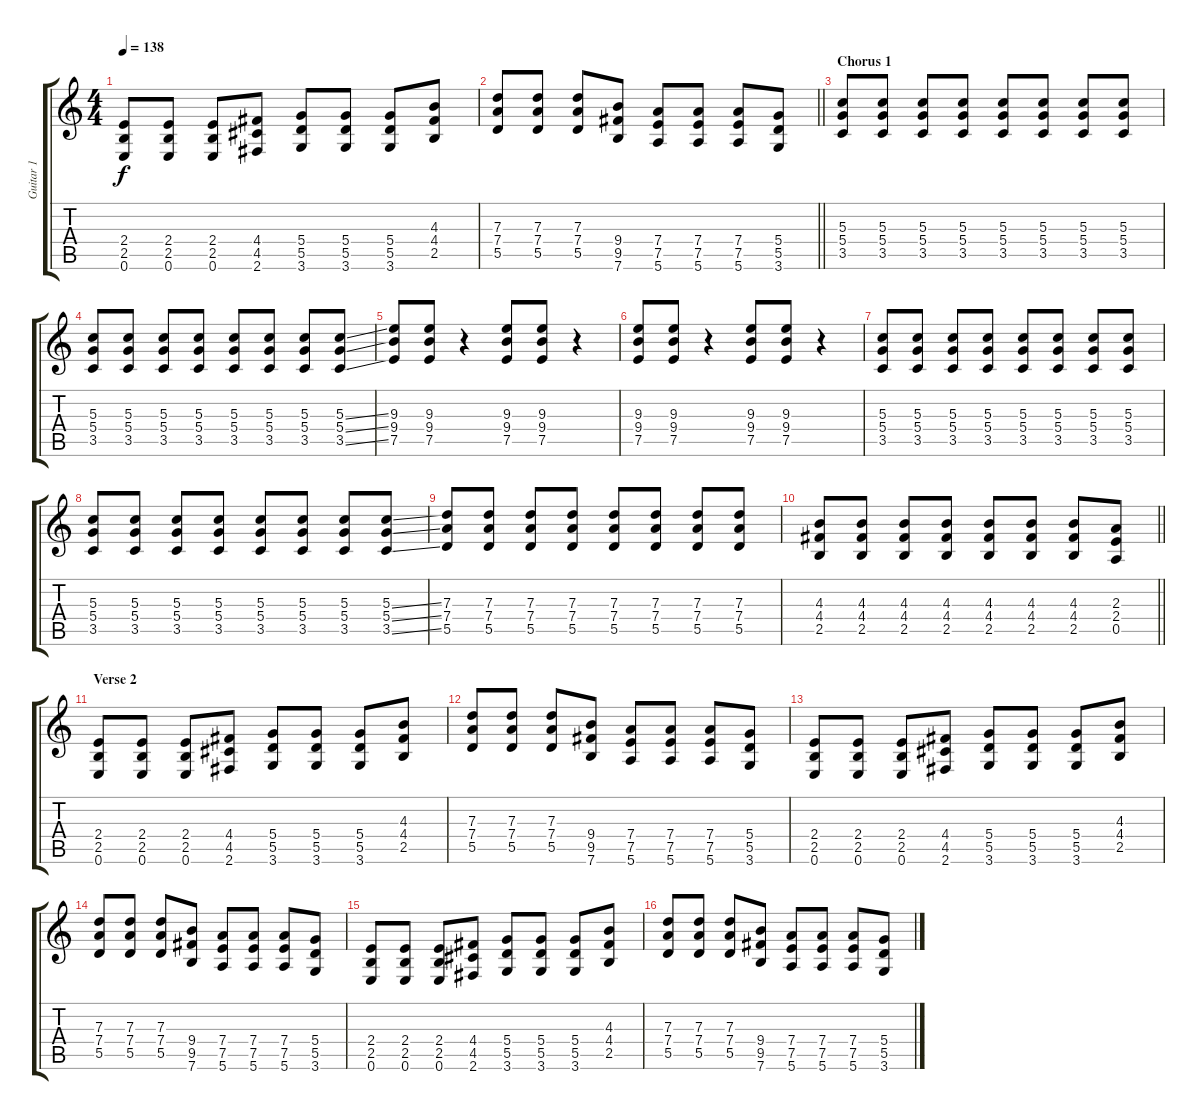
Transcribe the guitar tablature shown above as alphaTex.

\track ("Guitar 1" "Guitar 1") {instrument electricguitarclean}
\staff {score tabs}
\tuning (E4 B3 G3 D3 A2 E2) {hide}
\ts (4 4)
\tempo 138
\clef g2
\ks c
(2.4 2.5 0.6).8{dy f} (2.4 2.5 0.6).8 (2.4 2.5 0.6).8 (4.4 4.5 2.6).8 (5.4 5.5 3.6).8 (5.4 5.5 3.6).8 (5.4 5.5 3.6).8 (4.3 4.4 2.5).8 |
\barLineRight lightlight
(7.3 7.4 5.5).8 (7.3 7.4 5.5).8 (7.3 7.4 5.5).8 (9.4 9.5 7.6).8 (7.4 7.5 5.6).8 (7.4 7.5 5.6).8 (7.4 7.5 5.6).8 (5.4 5.5 3.6).8 |
\section ("" "Chorus 1")
(5.3 5.4 3.5).8 (5.3 5.4 3.5).8 (5.3 5.4 3.5).8 (5.3 5.4 3.5).8 (5.3 5.4 3.5).8 (5.3 5.4 3.5).8 (5.3 5.4 3.5).8 (5.3 5.4 3.5).8 |
(5.3 5.4 3.5).8 (5.3 5.4 3.5).8 (5.3 5.4 3.5).8 (5.3 5.4 3.5).8 (5.3 5.4 3.5).8 (5.3 5.4 3.5).8 (5.3 5.4 3.5).8 (5.3{ss} 5.4{ss} 3.5{ss}).8 |
(9.3 9.4 7.5).8 (9.3 9.4 7.5).8 r.4 (9.3 9.4 7.5).8 (9.3 9.4 7.5).8 r.4 |
(9.3 9.4 7.5).8 (9.3 9.4 7.5).8 r.4 (9.3 9.4 7.5).8 (9.3 9.4 7.5).8 r.4 |
(5.3 5.4 3.5).8 (5.3 5.4 3.5).8 (5.3 5.4 3.5).8 (5.3 5.4 3.5).8 (5.3 5.4 3.5).8 (5.3 5.4 3.5).8 (5.3 5.4 3.5).8 (5.3 5.4 3.5).8 |
(5.3 5.4 3.5).8 (5.3 5.4 3.5).8 (5.3 5.4 3.5).8 (5.3 5.4 3.5).8 (5.3 5.4 3.5).8 (5.3 5.4 3.5).8 (5.3 5.4 3.5).8 (5.3{ss} 5.4{ss} 3.5{ss}).8 |
(7.3 7.4 5.5).8 (7.3 7.4 5.5).8 (7.3 7.4 5.5).8 (7.3 7.4 5.5).8 (7.3 7.4 5.5).8 (7.3 7.4 5.5).8 (7.3 7.4 5.5).8 (7.3 7.4 5.5).8 |
\barLineRight lightlight
(4.3 4.4 2.5).8 (4.3 4.4 2.5).8 (4.3 4.4 2.5).8 (4.3 4.4 2.5).8 (4.3 4.4 2.5).8 (4.3 4.4 2.5).8 (4.3 4.4 2.5).8 (2.3 2.4 0.5).8 |
\section ("" "Verse 2")
(2.4 2.5 0.6).8{instrument distortionguitar} (2.4 2.5 0.6).8 (2.4 2.5 0.6).8 (4.4 4.5 2.6).8 (5.4 5.5 3.6).8 (5.4 5.5 3.6).8 (5.4 5.5 3.6).8 (4.3 4.4 2.5).8 |
(7.3 7.4 5.5).8 (7.3 7.4 5.5).8 (7.3 7.4 5.5).8 (9.4 9.5 7.6).8 (7.4 7.5 5.6).8 (7.4 7.5 5.6).8 (7.4 7.5 5.6).8 (5.4 5.5 3.6).8 |
(2.4 2.5 0.6).8 (2.4 2.5 0.6).8 (2.4 2.5 0.6).8 (4.4 4.5 2.6).8 (5.4 5.5 3.6).8 (5.4 5.5 3.6).8 (5.4 5.5 3.6).8 (4.3 4.4 2.5).8 |
(7.3 7.4 5.5).8 (7.3 7.4 5.5).8 (7.3 7.4 5.5).8 (9.4 9.5 7.6).8 (7.4 7.5 5.6).8 (7.4 7.5 5.6).8 (7.4 7.5 5.6).8 (5.4 5.5 3.6).8 |
(2.4 2.5 0.6).8 (2.4 2.5 0.6).8 (2.4 2.5 0.6).8 (4.4 4.5 2.6).8 (5.4 5.5 3.6).8 (5.4 5.5 3.6).8 (5.4 5.5 3.6).8 (4.3 4.4 2.5).8 |
(7.3 7.4 5.5).8 (7.3 7.4 5.5).8 (7.3 7.4 5.5).8 (9.4 9.5 7.6).8 (7.4 7.5 5.6).8 (7.4 7.5 5.6).8 (7.4 7.5 5.6).8 (5.4 5.5 3.6).8
